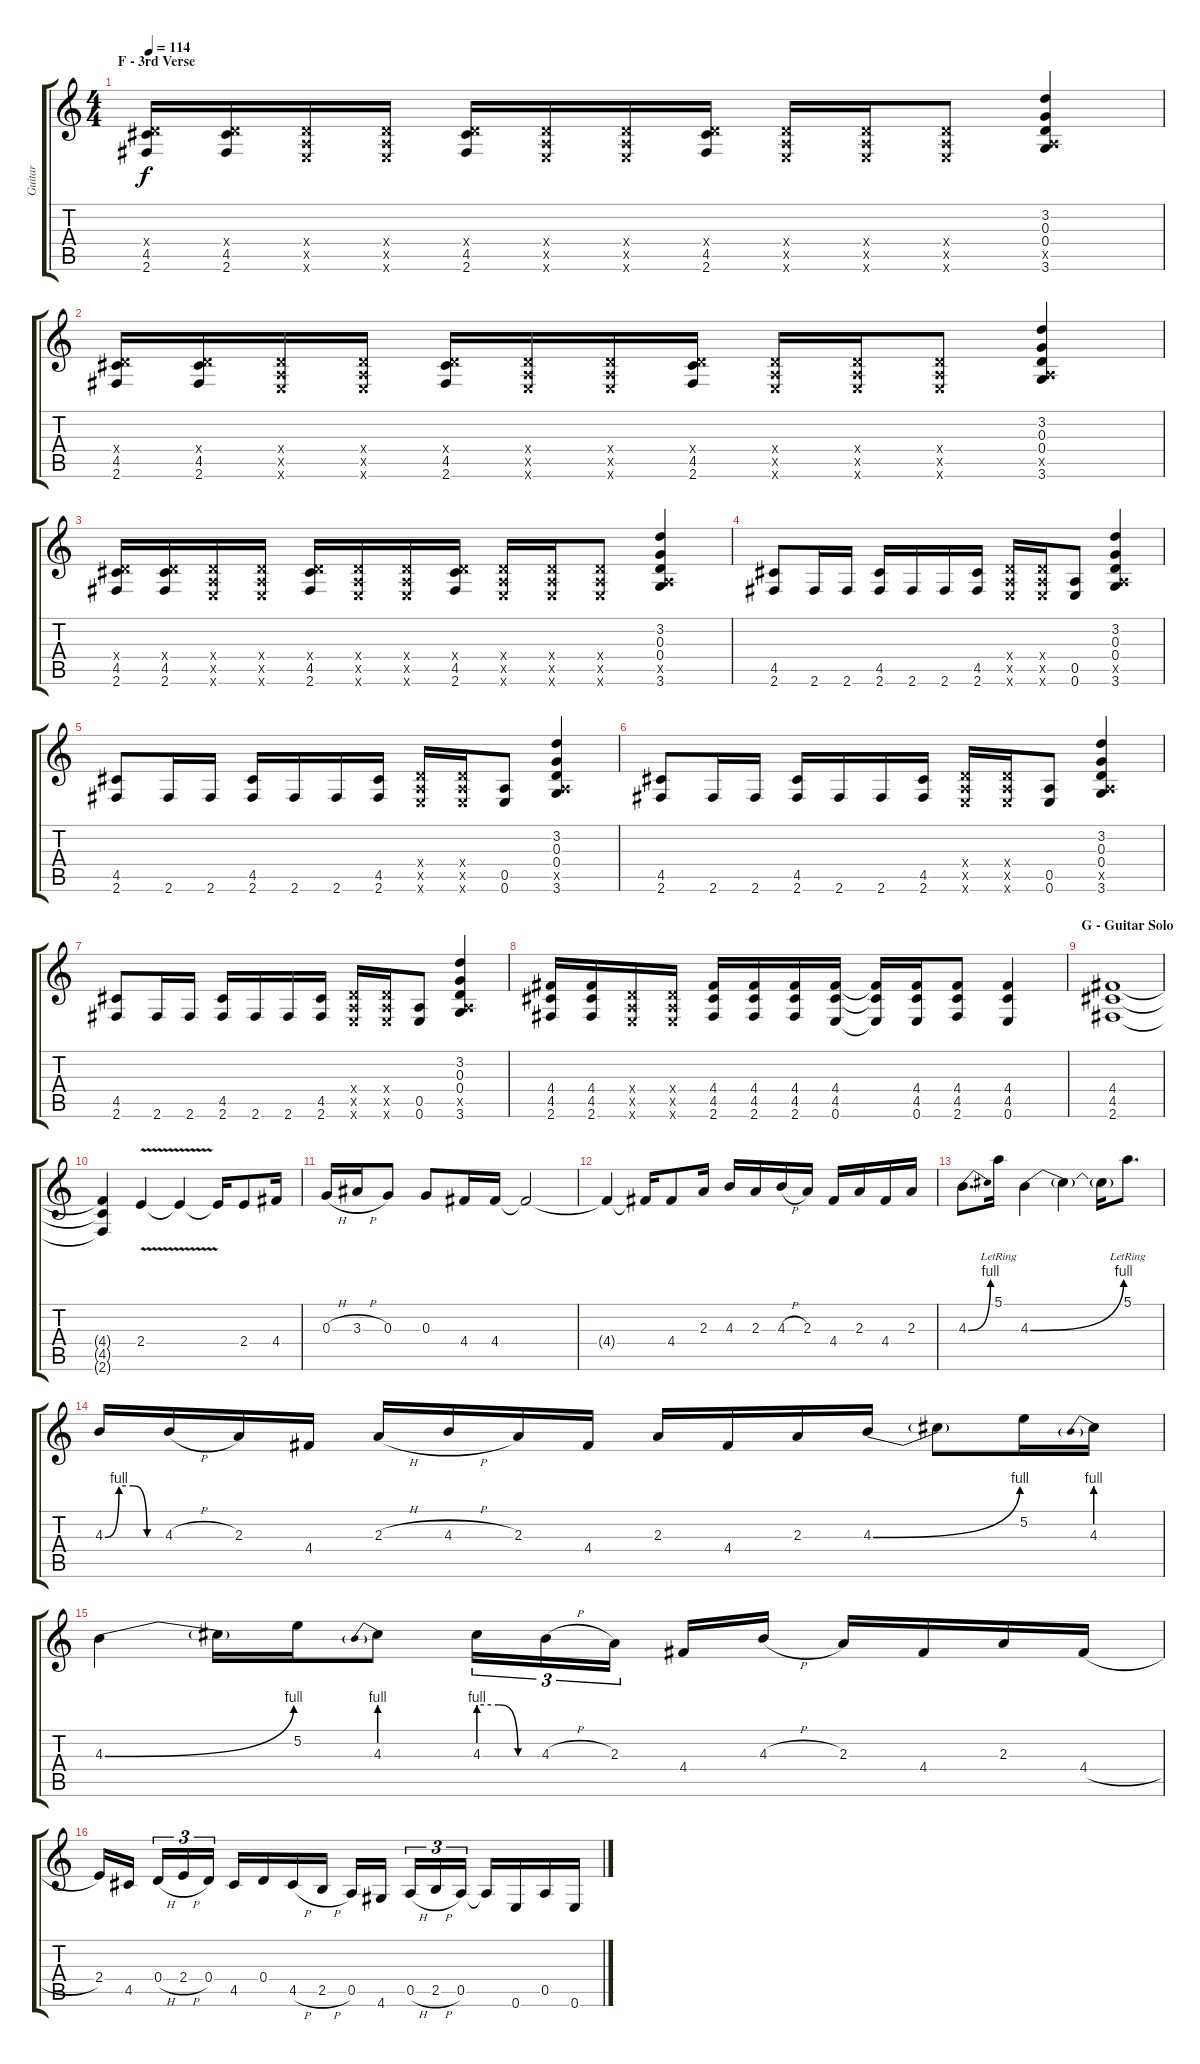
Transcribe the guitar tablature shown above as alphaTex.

\track ("Guitar" "Guitar") {instrument distortionguitar}
\staff {score tabs}
\tuning (E4 B3 G3 D3 A2 E2) {hide}
\ts (4 4)
\section ("" "F - 3rd Verse")
\tempo 114
\clef g2
\ks c
(0.4{x} 4.5 2.6).16{dy f} (0.4{x} 4.5 2.6).16 (0.4{x} 0.5{x} 0.6{x}).16 (0.4{x} 0.5{x} 0.6{x}).16 (0.4{x} 4.5 2.6).16 (0.4{x} 0.5{x} 0.6{x}).16 (0.4{x} 0.5{x} 0.6{x}).16 (0.4{x} 4.5 2.6).16 (0.4{x} 0.5{x} 0.6{x}).16 (0.4{x} 0.5{x} 0.6{x}).16 (0.4{x} 0.5{x} 0.6{x}).8 (3.2 0.3 0.4 0.5{x} 3.6).4 |
(0.4{x} 4.5 2.6).16 (0.4{x} 4.5 2.6).16 (0.4{x} 0.5{x} 0.6{x}).16 (0.4{x} 0.5{x} 0.6{x}).16 (0.4{x} 4.5 2.6).16 (0.4{x} 0.5{x} 0.6{x}).16 (0.4{x} 0.5{x} 0.6{x}).16 (0.4{x} 4.5 2.6).16 (0.4{x} 0.5{x} 0.6{x}).16 (0.4{x} 0.5{x} 0.6{x}).16 (0.4{x} 0.5{x} 0.6{x}).8 (3.2 0.3 0.4 0.5{x} 3.6).4 |
(0.4{x} 4.5 2.6).16 (0.4{x} 4.5 2.6).16 (0.4{x} 0.5{x} 0.6{x}).16 (0.4{x} 0.5{x} 0.6{x}).16 (0.4{x} 4.5 2.6).16 (0.4{x} 0.5{x} 0.6{x}).16 (0.4{x} 0.5{x} 0.6{x}).16 (0.4{x} 4.5 2.6).16 (0.4{x} 0.5{x} 0.6{x}).16 (0.4{x} 0.5{x} 0.6{x}).16 (0.4{x} 0.5{x} 0.6{x}).8 (3.2 0.3 0.4 0.5{x} 3.6).4 |
(4.5 2.6).8 2.6.16 2.6.16 (4.5 2.6).16 2.6.16 2.6.16 (4.5 2.6).16 (0.4{x} 0.5{x} 0.6{x}).16 (0.4{x} 0.5{x} 0.6{x}).16 (0.5 0.6).8 (3.2 0.3 0.4 0.5{x} 3.6).4 |
(4.5 2.6).8 2.6.16 2.6.16 (4.5 2.6).16 2.6.16 2.6.16 (4.5 2.6).16 (0.4{x} 0.5{x} 0.6{x}).16 (0.4{x} 0.5{x} 0.6{x}).16 (0.5 0.6).8 (3.2 0.3 0.4 0.5{x} 3.6).4 |
(4.5 2.6).8 2.6.16 2.6.16 (4.5 2.6).16 2.6.16 2.6.16 (4.5 2.6).16 (0.4{x} 0.5{x} 0.6{x}).16 (0.4{x} 0.5{x} 0.6{x}).16 (0.5 0.6).8 (3.2 0.3 0.4 0.5{x} 3.6).4 |
(4.5 2.6).8 2.6.16 2.6.16 (4.5 2.6).16 2.6.16 2.6.16 (4.5 2.6).16 (0.4{x} 0.5{x} 0.6{x}).16 (0.4{x} 0.5{x} 0.6{x}).16 (0.5 0.6).8 (3.2 0.3 0.4 0.5{x} 3.6).4 |
(4.4 4.5 2.6).16 (4.4 4.5 2.6).16 (0.4{x} 0.5{x} 0.6{x}).16 (0.4{x} 0.5{x} 0.6{x}).16 (4.4 4.5 2.6).16 (4.4 4.5 2.6).16 (4.4 4.5 2.6).16 (4.4 4.5 0.6).16 (4.4{t} 4.5{t} 0.6{t}).16 (4.4 4.5 0.6).16 (4.4 4.5 2.6).8 (4.4 4.5 0.6).4 |
\section ("" "G - Guitar Solo")
(4.4 4.5 2.6).1 |
(4.4{t} 4.5{t} 2.6{t}).4 2.4{v}.4 2.4{t}.4 2.4{t}.16 2.4.8 4.4.16 |
0.3{h}.16 3.3{h}.16 0.3.8 0.3.8 4.4.16 4.4.16 4.4{t}.2 |
4.4{t}.4 4.4{t}.16 4.4.8 2.3.16 4.3.16 2.3.16 4.3{h}.16 2.3.16 4.4.16 2.3.16 4.4.16 2.3.16 |
4.3{be (bend 0 0 60 4)}.8{d} 5.1{lr}.16 4.3{be (bend 0 0 60 4)}.4 4.3{t}.4 4.3{t}.16 5.1{lr}.8{d} |
4.3{be (custom 0 0 15 4 30 4 45 0 60 0)}.16 4.3{h}.16 2.3.16 4.4.16 2.3{h}.16 4.3{h}.16 2.3.16 4.4.16 2.3.16 4.4.16 2.3.16 4.3{be (bend 0 0 60 4)}.16 4.3{t}.8 5.2.16 4.3{be (prebend 0 4 60 4)}.16 |
4.3{be (bend 0 0 60 4)}.4 4.3{t}.16 5.2.16 4.3{be (prebend 0 4 60 4)}.8 4.3{be (custom 0 4 20 4 40 0 60 0)}.16{tu (3 2)} 4.3{h}.16{tu (3 2)} 2.3.16{tu (3 2) beam splitsecondary} 4.4.16 4.3{h}.16 2.3.16 4.4.16 2.3.16 4.4{h}.16 |
2.4.16 4.5.16{beam splitsecondary} 0.4{h}.16{tu (3 2)} 2.4{h}.16{tu (3 2)} 0.4.16{tu (3 2)} 4.5.16 0.4.16 4.5{h}.16 2.5{h}.16 0.5.16 4.6.16{beam splitsecondary} 0.5{h}.16{tu (3 2)} 2.5{h}.16{tu (3 2)} 0.5.16{tu (3 2)} 0.5{t}.16 0.6.16 0.5.16 0.6.16
